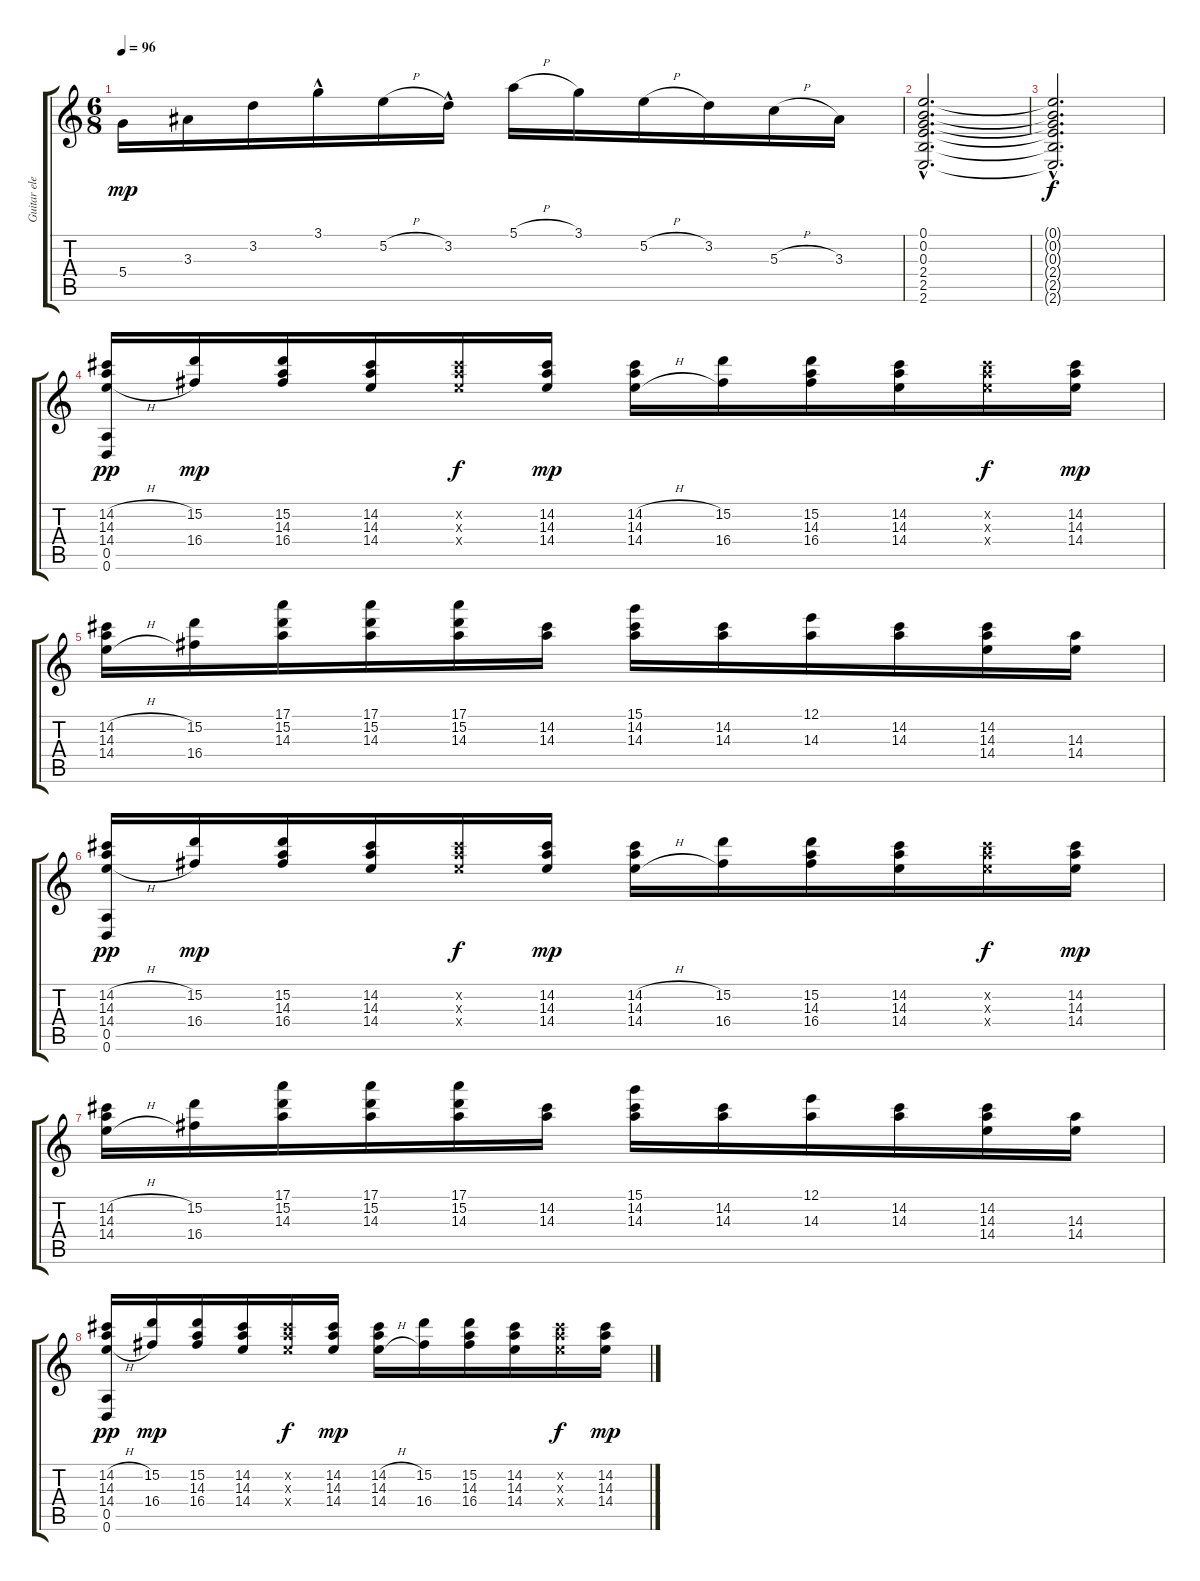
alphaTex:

\track ("Guitar elec 2" "Guitar ele") {instrument electricguitarclean}
\staff {score tabs}
\tuning (E4 B3 G3 D3 A2 D2) {hide}
\ts (6 8)
\tempo 96
\clef g2
\ks c
5.4.16{dy mp} 3.3.16 3.2.16 3.1{hac}.16 5.2{h}.16 3.2{hac}.16 5.1{h}.16 3.1.16 5.2{h}.16 3.2.16 5.3{h}.16 3.3.16 |
(0.1{hac} 0.2{hac} 0.3{hac} 2.4{hac} 2.5{hac} 2.6{hac}).2{d} |
(0.1{hac t} 0.2{hac t} 0.3{hac t} 2.4{hac t} 2.5{hac t} 2.6{hac t}).2{d dy f} |
(14.2{h} 14.3 14.4{h} 0.5 0.6).16{dy pp} (15.2 16.4).16{dy mp} (15.2 14.3 16.4).16 (14.2 14.3 14.4).16 (14.2{x} 14.3{x} 14.4{x}).16{dy f} (14.2 14.3 14.4).16{dy mp} (14.2{h} 14.3 14.4{h}).16 (15.2 16.4).16 (15.2 14.3 16.4).16 (14.2 14.3 14.4).16 (14.2{x} 14.3{x} 14.4{x}).16{dy f} (14.2 14.3 14.4).16{dy mp} |
(14.2{h} 14.3 14.4{h}).16 (15.2 16.4).16 (17.1 15.2 14.3).16 (17.1 15.2 14.3).16 (17.1 15.2 14.3).16 (14.2 14.3).16 (15.1 14.2 14.3).16 (14.2 14.3).16 (12.1 14.3).16 (14.2 14.3).16 (14.2 14.3 14.4).16 (14.3 14.4).16 |
(14.2{h} 14.3 14.4{h} 0.5 0.6).16{dy pp} (15.2 16.4).16{dy mp} (15.2 14.3 16.4).16 (14.2 14.3 14.4).16 (14.2{x} 14.3{x} 14.4{x}).16{dy f} (14.2 14.3 14.4).16{dy mp} (14.2{h} 14.3 14.4{h}).16 (15.2 16.4).16 (15.2 14.3 16.4).16 (14.2 14.3 14.4).16 (14.2{x} 14.3{x} 14.4{x}).16{dy f} (14.2 14.3 14.4).16{dy mp} |
(14.2{h} 14.3 14.4{h}).16 (15.2 16.4).16 (17.1 15.2 14.3).16 (17.1 15.2 14.3).16 (17.1 15.2 14.3).16 (14.2 14.3).16 (15.1 14.2 14.3).16 (14.2 14.3).16 (12.1 14.3).16 (14.2 14.3).16 (14.2 14.3 14.4).16 (14.3 14.4).16 |
(14.2{h} 14.3 14.4{h} 0.5 0.6).16{dy pp} (15.2 16.4).16{dy mp} (15.2 14.3 16.4).16 (14.2 14.3 14.4).16 (14.2{x} 14.3{x} 14.4{x}).16{dy f} (14.2 14.3 14.4).16{dy mp} (14.2{h} 14.3 14.4{h}).16 (15.2 16.4).16 (15.2 14.3 16.4).16 (14.2 14.3 14.4).16 (14.2{x} 14.3{x} 14.4{x}).16{dy f} (14.2 14.3 14.4).16{dy mp}
